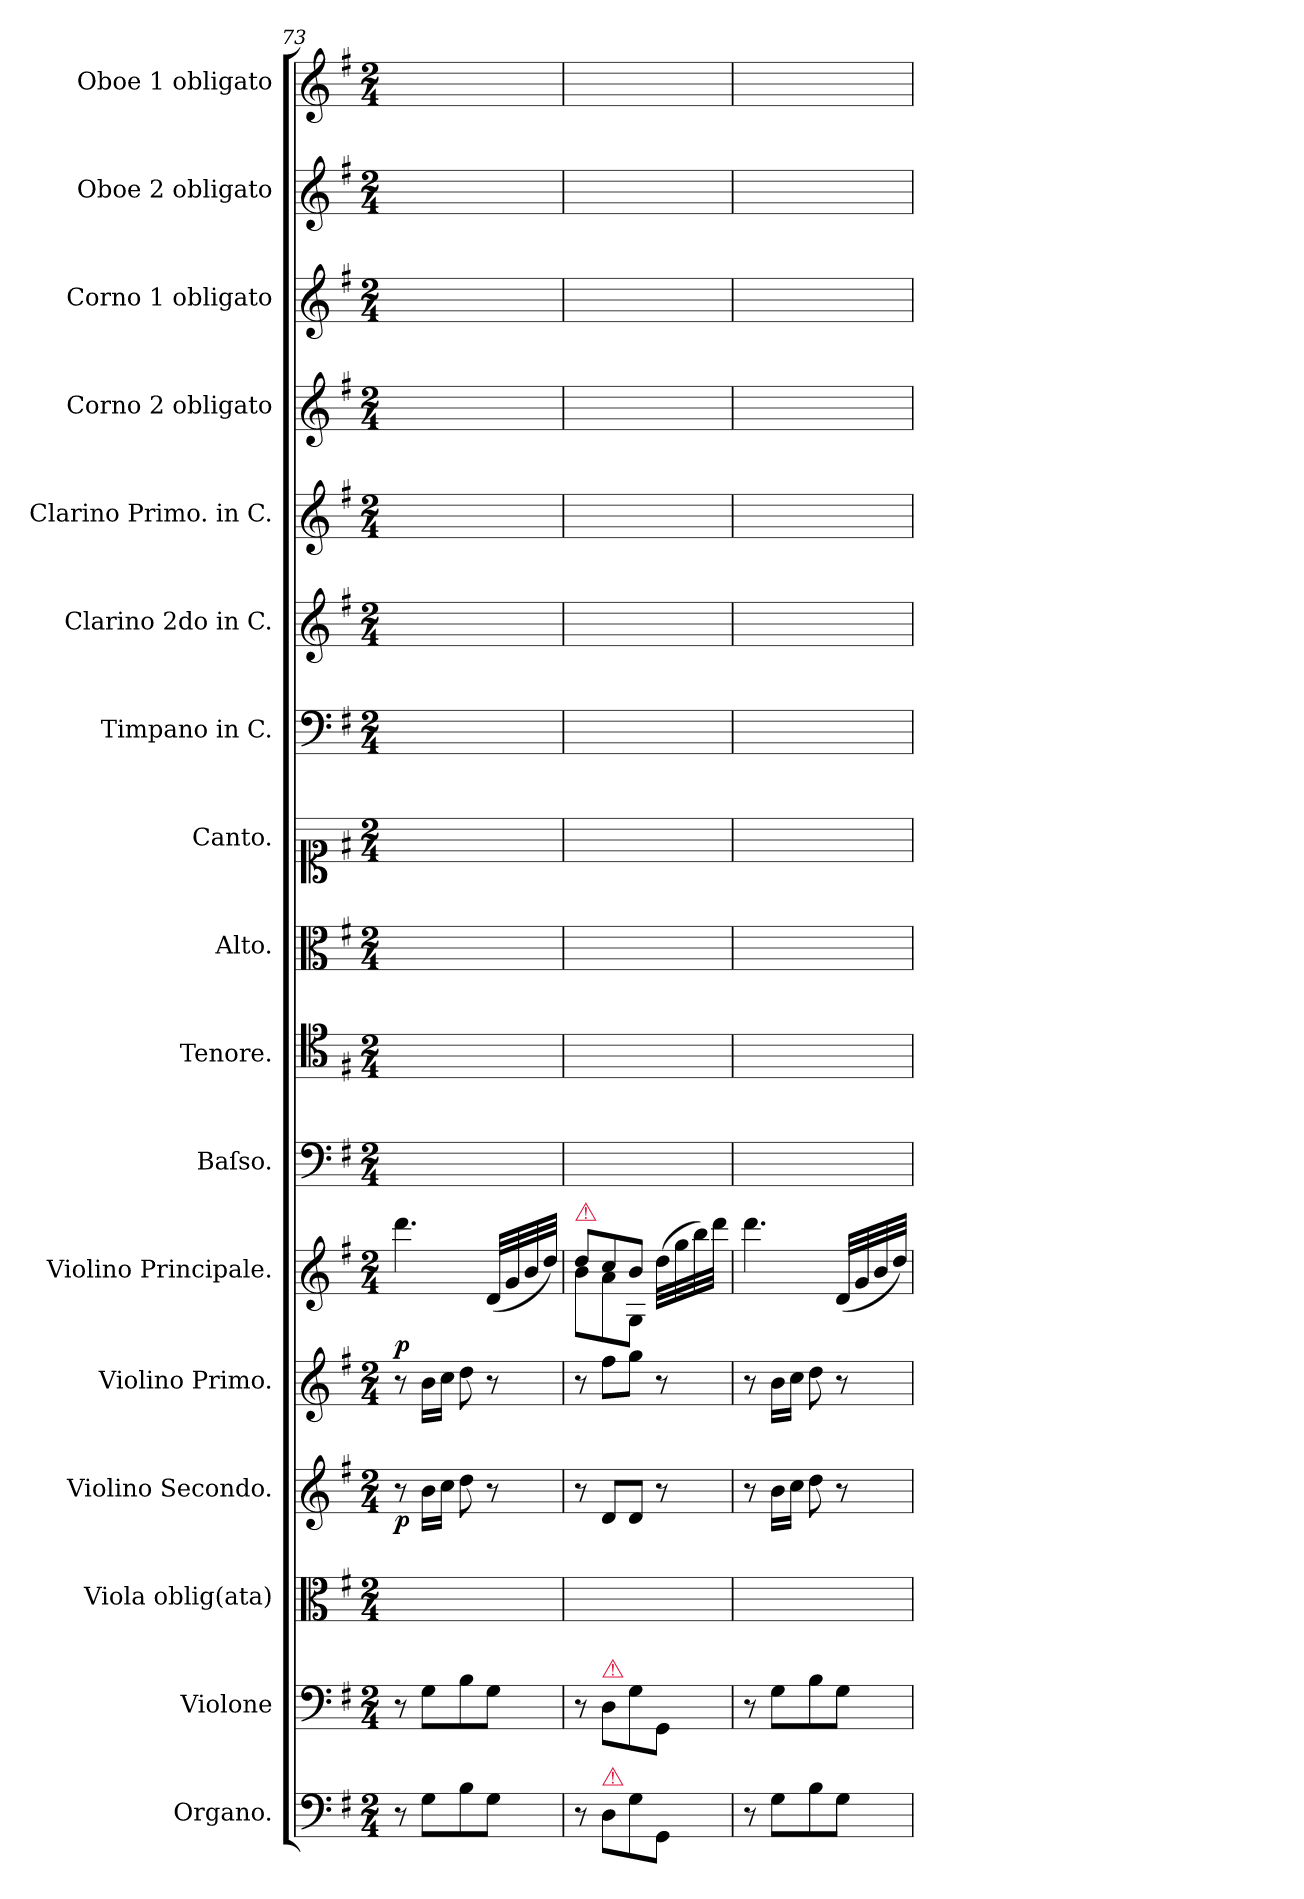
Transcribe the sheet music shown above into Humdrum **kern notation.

**kern	**kern	**kern	**kern	**dynam	**kern	**dynam	**kern	**kern	**kern	**kern	**kern	**kern	**kern	**kern	**kern	**kern	**kern	**kern
*part17	*part16	*part15	*part14	*part14	*part13	*part13	*part12	*part11	*part10	*part9	*part8	*part7	*part6	*part5	*part4	*part3	*part2	*part1
*staff17	*staff16	*staff15	*staff14	*staff14	*staff13	*staff13	*staff12	*staff11	*staff10	*staff9	*staff8	*staff7	*staff6	*staff5	*staff4	*staff3	*staff2	*staff1
*I"Organo.	*I"Violone	*I"Viola oblig(ata)	*I"Violino Secondo.	*	*I"Violino Primo.	*	*I"Violino Principale.	*I"Baſso.	*I"Tenore.	*I"Alto.	*I"Canto.	*I"Timpano in C.	*I"Clarino 2do in C.	*I"Clarino Primo. in C.	*I"Corno 2 obligato	*I"Corno 1 obligato	*I"Oboe 2 obligato	*I"Oboe 1 obligato
*I'Org.	*I'Vlne	*I'Vla.	*	*	*I'Vn I	*	*I'Vln. Princ.	*I'B.	*I'T.	*I'A.	*I'C.	*I'Timp.	*I'Clno 2 in C.	*I'Clno 1 in C	*I'[C. 2 obl.]	*I'[C. 1 obl.]	*I'[Ob. 2]	*I'[Ob. 1]
*clefF4	*clefF4	*clefC3	*clefG2	*	*clefG2	*	*clefG2	*clefF4	*clefC4	*clefC3	*clefC1	*clefF4	*clefG2	*clefG2	*clefG2	*clefG2	*clefG2	*clefG2
*k[f#]	*k[f#]	*k[f#]	*k[f#]	*	*k[f#]	*	*k[f#]	*k[f#]	*k[f#]	*k[f#]	*k[f#]	*k[f#]	*k[f#]	*k[f#]	*k[f#]	*k[f#]	*k[f#]	*k[f#]
*G:	*G:	*G:	*G:	*	*G:	*	*G:	*G:	*G:	*G:	*G:	*G:	*G:	*G:	*G:	*G:	*G:	*G:
*M2/4	*M2/4	*M2/4	*M2/4	*	*M2/4	*	*M2/4	*M2/4	*M2/4	*M2/4	*M2/4	*M2/4	*M2/4	*M2/4	*M2/4	*M2/4	*M2/4	*M2/4
=73	=73	=73	=73	=73	=73	=73	=73	=73	=73	=73	=73	=73	=73	=73	=73	=73	=73	=73
!	!	!	!	!	!	!LO:DY:a	!	!	!	!	!	!	!	!	!	!	!	!
8r	8r	2ryy	8r	p	8r	p	4.ddd\	2ryy	2ryy	2ryy	2ryy	2ryy	2ryy	2ryy	2ryy	2ryy	2ryy	2ryy
8G\L	8G\L	.	16b\LL	.	16b\LL	.	.	.	.	.	.	.	.	.	.	.	.	.
.	.	.	16cc\JJ	.	16cc\JJ	.	.	.	.	.	.	.	.	.	.	.	.	.
8B\	8B\	.	8dd\	.	8dd\	.	.	.	.	.	.	.	.	.	.	.	.	.
8G\J	8G\J	.	8r	.	8r	.	(32d/LLL	.	.	.	.	.	.	.	.	.	.	.
.	.	.	.	.	.	.	32g/	.	.	.	.	.	.	.	.	.	.	.
.	.	.	.	.	.	.	32b/	.	.	.	.	.	.	.	.	.	.	.
.	.	.	.	.	.	.	32dd/JJJ)	.	.	.	.	.	.	.	.	.	.	.
=74	=74	=74	=74	=74	=74	=74	=74	=74	=74	=74	=74	=74	=74	=74	=74	=74	=74	=74
*	*	*	*	*	*	*	*^	*	*	*	*	*	*	*	*	*	*	*
!	!	!	!	!	!	!	!LO:TX:a:color=crimson:t=⚠	!	!	!	!	!	!	!	!	!	!	!	!
8r	8r	2ryy	8r	.	8r	.	8dd/L	8b\L	2ryy	2ryy	2ryy	2ryy	2ryy	2ryy	2ryy	2ryy	2ryy	2ryy	2ryy
!	!LO:TX:a:color=crimson:t=⚠	!	!	!	!	!	!	!	!	!	!	!	!	!	!	!	!	!	!
!LO:TX:a:color=crimson:t=⚠	!	!	!	!	!	!	!	!	!	!	!	!	!	!	!	!	!	!	!
8D\L	8D\L	.	8d/L	.	8ff#\L	.	8cc/	8a\	.	.	.	.	.	.	.	.	.	.	.
8G\	8G\	.	8d/J	.	8gg\J	.	8b/J	8G\J	.	.	.	.	.	.	.	.	.	.	.
8GG/J	8GG/J	.	8r	.	8r	.	(32dd\LLL	8ryy	.	.	.	.	.	.	.	.	.	.	.
.	.	.	.	.	.	.	32gg\	.	.	.	.	.	.	.	.	.	.	.	.
.	.	.	.	.	.	.	32bb\)	.	.	.	.	.	.	.	.	.	.	.	.
.	.	.	.	.	.	.	32ddd\JJJ	.	.	.	.	.	.	.	.	.	.	.	.
*	*	*	*	*	*	*	*v	*v	*	*	*	*	*	*	*	*	*	*	*
=75	=75	=75	=75	=75	=75	=75	=75	=75	=75	=75	=75	=75	=75	=75	=75	=75	=75	=75
8r	8r	2ryy	8r	.	8r	.	4.ddd\	2ryy	2ryy	2ryy	2ryy	2ryy	2ryy	2ryy	2ryy	2ryy	2ryy	2ryy
8G\L	8G\L	.	16b\LL	.	16b\LL	.	.	.	.	.	.	.	.	.	.	.	.	.
.	.	.	16cc\JJ	.	16cc\JJ	.	.	.	.	.	.	.	.	.	.	.	.	.
8B\	8B\	.	8dd\	.	8dd\	.	.	.	.	.	.	.	.	.	.	.	.	.
8G\J	8G\J	.	8r	.	8r	.	(32d/LLL	.	.	.	.	.	.	.	.	.	.	.
.	.	.	.	.	.	.	32g/	.	.	.	.	.	.	.	.	.	.	.
.	.	.	.	.	.	.	32b/	.	.	.	.	.	.	.	.	.	.	.
.	.	.	.	.	.	.	32dd/JJJ)	.	.	.	.	.	.	.	.	.	.	.
=	=	=	=	=	=	=	=	=	=	=	=	=	=	=	=	=	=	=
*-	*-	*-	*-	*-	*-	*-	*-	*-	*-	*-	*-	*-	*-	*-	*-	*-	*-	*-
